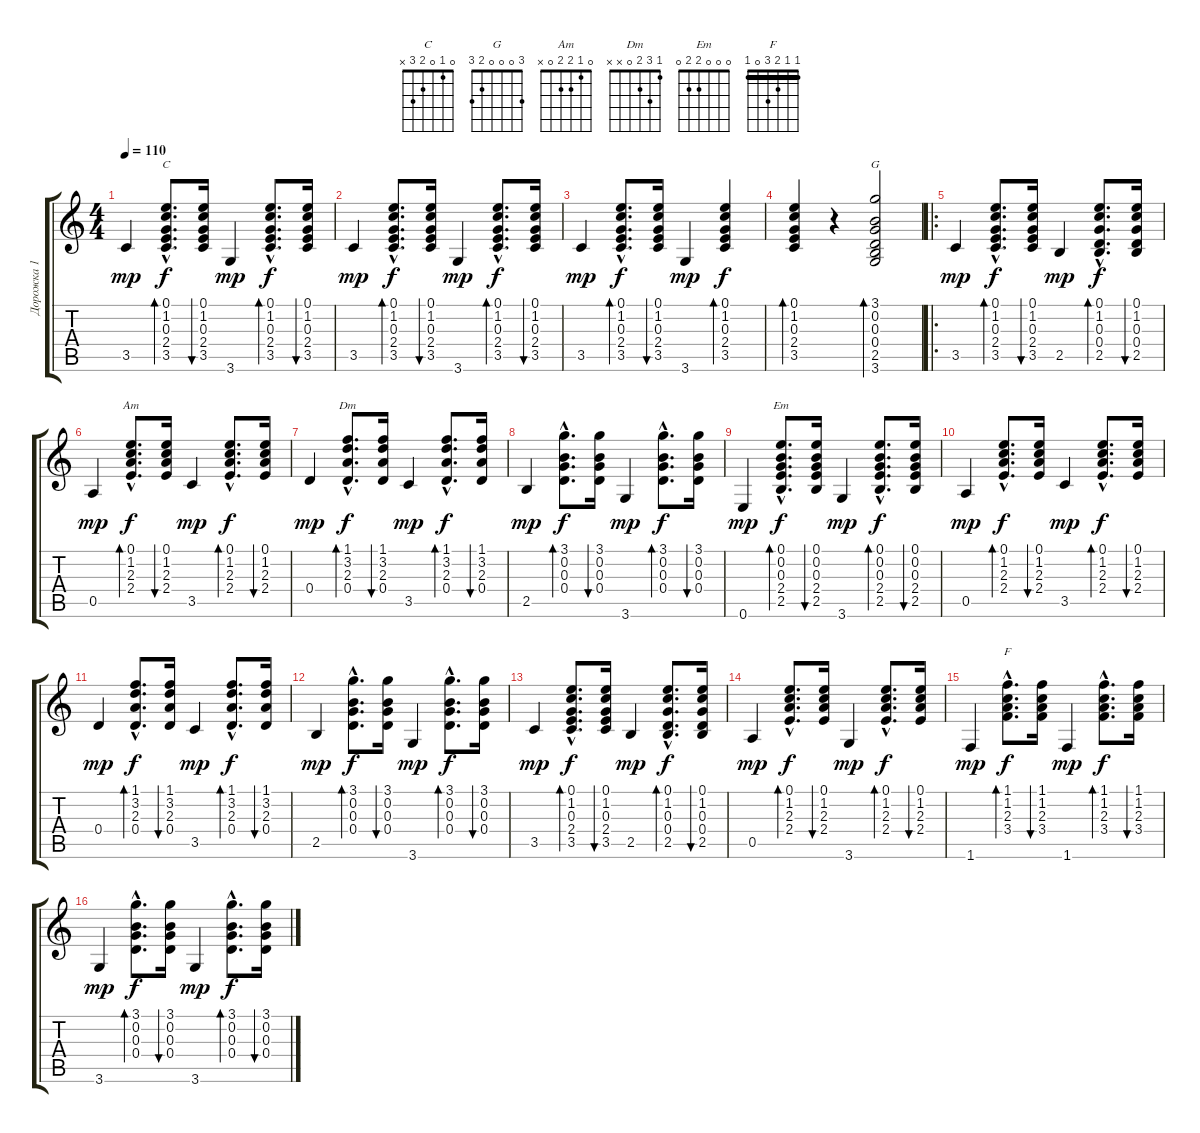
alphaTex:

\track ("Дорожка 1" "Дорожка 1") {instrument acousticguitarsteel}
\staff {score tabs}
\tuning (E4 B3 G3 D3 A2 E2) {hide}
\chord ("C" 0 1 0 2 3 x)
\chord ("G" 3 0 0 0 2 3)
\chord ("Am" 0 1 2 2 0 x)
\chord ("Dm" 1 3 2 0 x x)
\chord ("Em" 0 0 0 2 2 0)
\chord ("F" 1 1 2 3 0 1) {barre 1}
\ts (4 4)
\tempo 110
\clef g2
\ks c
3.5.4{dy mp instrument acousticguitarsteel} (0.1{hac} 1.2{hac} 0.3{hac} 2.4{hac} 3.5{hac}).8{d bd 120 ch "C" dy f} (0.1 1.2 0.3 2.4 3.5).16{bu 120} 3.6.4{dy mp} (0.1{hac} 1.2{hac} 0.3{hac} 2.4{hac} 3.5{hac}).8{d bd 120 dy f} (0.1 1.2 0.3 2.4 3.5).16{bu 120} |
3.5.4{dy mp} (0.1{hac} 1.2{hac} 0.3{hac} 2.4{hac} 3.5{hac}).8{d bd 120 dy f} (0.1 1.2 0.3 2.4 3.5).16{bu 120} 3.6.4{dy mp} (0.1{hac} 1.2{hac} 0.3{hac} 2.4{hac} 3.5{hac}).8{d bd 120 dy f} (0.1 1.2 0.3 2.4 3.5).16{bu 120} |
3.5.4{dy mp} (0.1{hac} 1.2{hac} 0.3{hac} 2.4{hac} 3.5{hac}).8{d bd 120 dy f} (0.1 1.2 0.3 2.4 3.5).16{bu 120} 3.6.4{dy mp} (0.1 1.2 0.3 2.4 3.5).4{bd 120 dy f} |
(0.1 1.2 0.3 2.4 3.5).4{bd 120} r.4 (3.1 0.2 0.3 0.4 2.5 3.6).2{bd 120 ch "G"} |
\ro
3.5.4{dy mp} (0.1{hac} 1.2{hac} 0.3{hac} 2.4{hac} 3.5{hac}).8{d bd 120 dy f} (0.1 1.2 0.3 2.4 3.5).16{bu 120} 2.5.4{dy mp} (0.1{hac} 1.2{hac} 0.3{hac} 0.4{hac} 2.5{hac}).8{d bd 120 dy f} (0.1 1.2 0.3 0.4 2.5).16{bu 120} |
0.5.4{dy mp} (0.1{hac} 1.2{hac} 2.3{hac} 2.4{hac}).8{d bd 120 ch "Am" dy f} (0.1 1.2 2.3 2.4).16{bu 120} 3.5.4{dy mp} (0.1{hac} 1.2{hac} 2.3{hac} 2.4{hac}).8{d bd 120 dy f} (0.1 1.2 2.3 2.4).16{bu 120} |
0.4.4{dy mp} (1.1{hac} 3.2{hac} 2.3{hac} 0.4{hac}).8{d bd 120 ch "Dm" dy f} (1.1 3.2 2.3 0.4).16{bu 120} 3.5.4{dy mp} (1.1{hac} 3.2{hac} 2.3{hac} 0.4{hac}).8{d bd 120 dy f} (1.1 3.2 2.3 0.4).16{bu 120} |
2.5.4{dy mp} (3.1{hac} 0.2{hac} 0.3{hac} 0.4{hac}).8{d bd 120 dy f} (3.1 0.2 0.3 0.4).16{bu 120} 3.6.4{dy mp} (3.1{hac} 0.2{hac} 0.3{hac} 0.4{hac}).8{d bd 120 dy f} (3.1 0.2 0.3 0.4).16{bu 120} |
0.6.4{dy mp} (0.1{hac} 0.2{hac} 0.3{hac} 2.4{hac} 2.5{hac}).8{d bd 120 ch "Em" dy f} (0.1 0.2 0.3 2.4 2.5).16{bu 120} 3.6.4{dy mp} (0.1{hac} 0.2{hac} 0.3{hac} 2.4{hac} 2.5{hac}).8{d bd 120 dy f} (0.1 0.2 0.3 2.4 2.5).16{bu 120} |
0.5.4{dy mp} (0.1{hac} 1.2{hac} 2.3{hac} 2.4{hac}).8{d bd 120 dy f} (0.1 1.2 2.3 2.4).16{bu 120} 3.5.4{dy mp} (0.1{hac} 1.2{hac} 2.3{hac} 2.4{hac}).8{d bd 120 dy f} (0.1 1.2 2.3 2.4).16{bu 120} |
0.4.4{dy mp} (1.1{hac} 3.2{hac} 2.3{hac} 0.4{hac}).8{d bd 120 dy f} (1.1 3.2 2.3 0.4).16{bu 120} 3.5.4{dy mp} (1.1{hac} 3.2{hac} 2.3{hac} 0.4{hac}).8{d bd 120 dy f} (1.1 3.2 2.3 0.4).16{bu 120} |
2.5.4{dy mp} (3.1{hac} 0.2{hac} 0.3{hac} 0.4{hac}).8{d bd 120 dy f} (3.1 0.2 0.3 0.4).16{bu 120} 3.6.4{dy mp} (3.1{hac} 0.2{hac} 0.3{hac} 0.4{hac}).8{d bd 120 dy f} (3.1 0.2 0.3 0.4).16{bu 120} |
3.5.4{dy mp} (0.1{hac} 1.2{hac} 0.3{hac} 2.4{hac} 3.5{hac}).8{d bd 120 dy f} (0.1 1.2 0.3 2.4 3.5).16{bu 120} 2.5.4{dy mp} (0.1{hac} 1.2{hac} 0.3{hac} 0.4{hac} 2.5{hac}).8{d bd 120 dy f} (0.1 1.2 0.3 0.4 2.5).16{bu 120} |
0.5.4{dy mp} (0.1{hac} 1.2{hac} 2.3{hac} 2.4{hac}).8{d bd 120 dy f} (0.1 1.2 2.3 2.4).16{bu 120} 3.6.4{dy mp} (0.1{hac} 1.2{hac} 2.3{hac} 2.4{hac}).8{d bd 120 dy f} (0.1 1.2 2.3 2.4).16{bu 120} |
1.6.4{dy mp} (1.1{hac} 1.2{hac} 2.3{hac} 3.4{hac}).8{d bd 120 ch "F" dy f} (1.1 1.2 2.3 3.4).16{bu 120} 1.6.4{dy mp} (1.1{hac} 1.2{hac} 2.3{hac} 3.4{hac}).8{d bd 120 dy f} (1.1 1.2 2.3 3.4).16{bu 120} |
3.6.4{dy mp} (3.1{hac} 0.2{hac} 0.3{hac} 0.4{hac}).8{d bd 120 dy f} (3.1 0.2 0.3 0.4).16{bu 120} 3.6.4{dy mp} (3.1{hac} 0.2{hac} 0.3{hac} 0.4{hac}).8{d bd 120 dy f} (3.1 0.2 0.3 0.4).16{bu 120}
